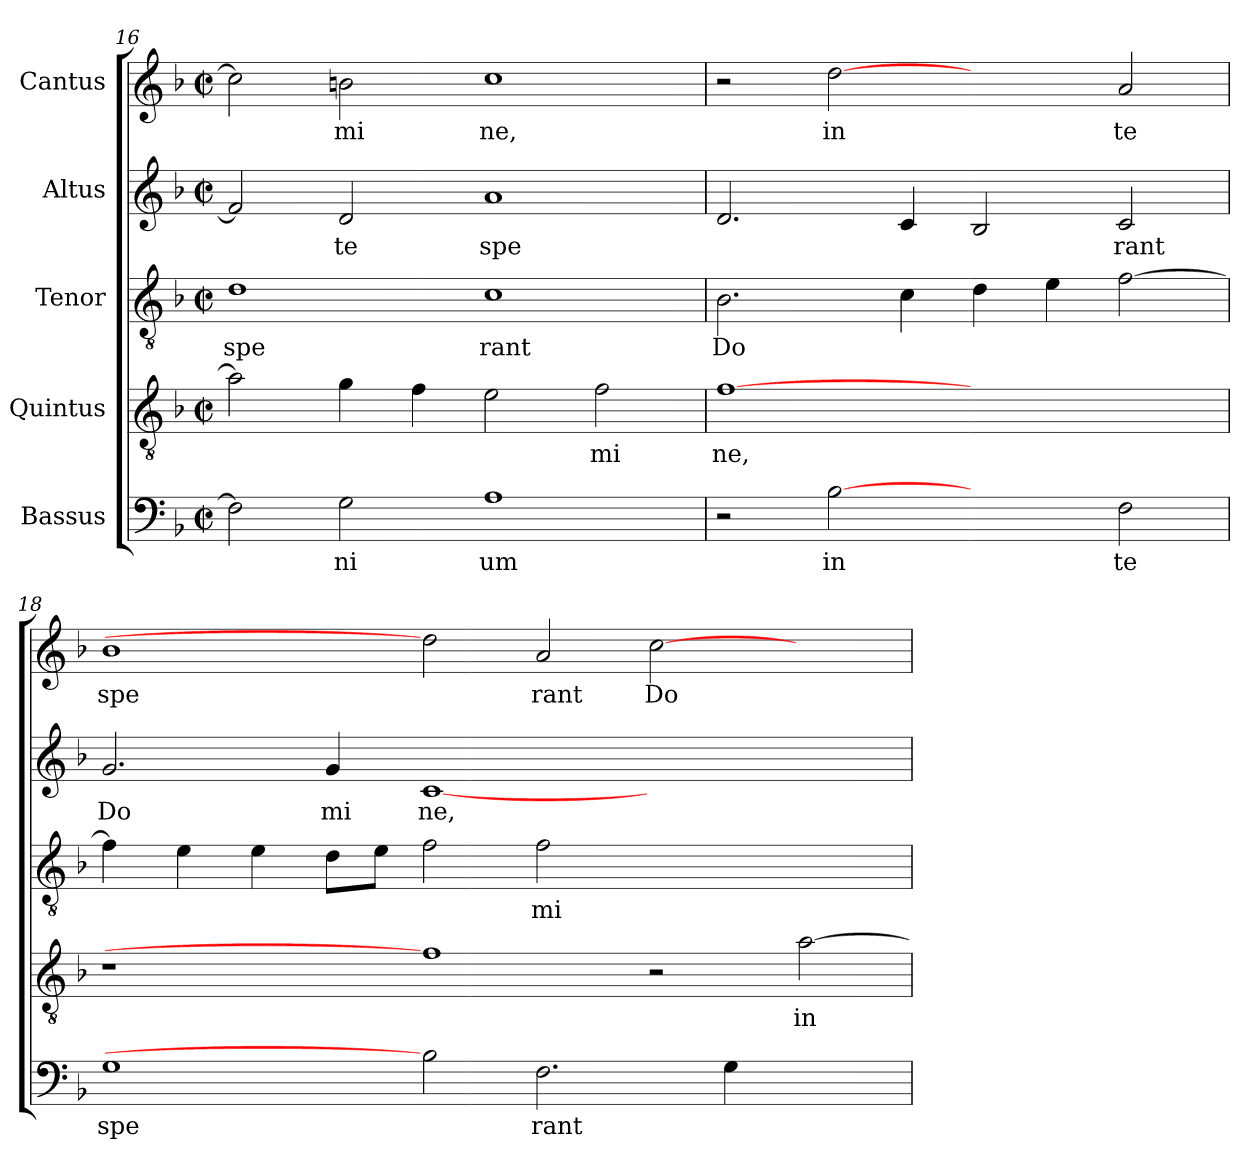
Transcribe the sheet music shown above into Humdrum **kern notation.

**kern	**text	**kern	**text	**kern	**text	**kern	**text	**kern	**text
*part5	*part5	*part4	*part4	*part3	*part3	*part2	*part2	*part1	*part1
*staff5	*staff5	*staff4	*staff4	*staff3	*staff3	*staff2	*staff2	*staff1	*staff1
*I"Bassus	*	*I"Quintus	*	*I"Tenor	*	*I"Altus	*	*I"Cantus	*
*clefF4	*	*clefGv2	*	*clefGv2	*	*clefG2	*	*clefG2	*
*k[b-]	*	*k[b-]	*	*k[b-]	*	*k[b-]	*	*k[b-]	*
*F:	*	*F:	*	*F:	*	*F:	*	*F:	*
*M2/2	*	*M2/2	*	*M2/2	*	*M2/2	*	*M2/2	*
*met(c|)	*	*met(c|)	*	*met(c|)	*	*met(c|)	*	*met(c|)	*
=16	=16	=16	=16	=16	=16	=16	=16	=16	=16
!	!LO:LY:b:cj	!	!LO:LY:b:cj	!	!LO:LY:b:cj	!	!LO:LY:b:cj	!	!LO:LY:b:cj
2F\]	.	2a\]	.	1d	spe	2f/]	.	2cc\]	.
!	!LO:LY:b:cj	!	!LO:LY:b:cj	!	!	!	!LO:LY:b:cj	!	!LO:LY:b:cj
2G\	ni	4g\	.	.	.	2d/	te	2b\	mi
!	!	!	!LO:LY:b:cj	!	!	!	!	!	!
.	.	4f\	.	.	.	.	.	.	.
!	!LO:LY:b:cj	!	!LO:LY:b:cj	!	!LO:LY:b:cj	!	!LO:LY:b:cj	!	!LO:LY:b:cj
1A	um	2e\	.	1c	rant	1a	spe	1cc	ne,
!	!	!	!LO:LY:b:cj	!	!	!	!	!	!
.	.	2f\	mi	.	.	.	.	.	.
=17	=17	=17	=17	=17	=17	=17	=17	=17	=17
!	!	!	!LO:LY:b:cj	!	!LO:LY:b:cj	!	!LO:LY:b:cj	!	!
2r	.	[1f	ne,	2.B-\	Do	2.d/	.	2r	.
!	!LO:LY:b:cj	!	!	!	!	!	!	!	!LO:LY:b:cj
[2B-	in	.	.	.	.	.	.	[2dd	in
!	!	!	!	!	!LO:LY:b:cj	!	!LO:LY:b:cj	!	!
.	.	.	.	4c\	.	4c/	.	.	.
!	!	!	!	!	!LO:LY:b:cj	!	!LO:LY:b:cj	!	!
2ryy	.	1ryy	.	4d\	.	2B-/	.	2ryy	.
!	!	!	!	!	!LO:LY:b:cj	!	!	!	!
.	.	.	.	4e\	.	.	.	.	.
!	!LO:LY:b:cj	!	!	!	!LO:LY:b:cj	!	!LO:LY:b:cj	!	!LO:LY:b:cj
2F\	te	.	.	[>2f\	.	2c/	rant	2a/	te
=18	=18	=18	=18	=18	=18	=18	=18	=18	=18
!	!LO:LY:b:cj	!	!	!	!LO:LY:b:cj	!	!LO:LY:b:cj	!	!LO:LY:b:cj
1G	spe	1r	.	4f\]	.	2.g/	Do	1b-	spe
!	!	!	!	!	!LO:LY:b:cj	!	!	!	!
.	.	.	.	4e\	.	.	.	.	.
!	!	!	!	!	!LO:LY:b:cj	!	!	!	!
.	.	.	.	4e\	.	.	.	.	.
!	!	!	!	!	!LO:LY:b:cj	!	!LO:LY:b:cj	!	!
.	.	.	.	8d\L	.	4g/	mi	.	.
!	!	!	!	!	!LO:LY:b:cj	!	!	!	!
.	.	.	.	8e\J	.	.	.	.	.
!	!	!	!	!	!LO:LY:b:cj	!	!LO:LY:b:cj	!	!
2B-]	.	1f]	.	2f\	.	[>1c	ne,	2dd]	.
!	!LO:LY:b:cj	!	!	!	!LO:LY:b:cj	!	!	!	!LO:LY:b:cj
2.F\	rant	.	.	2f\	mi	.	.	2a/	rant
!	!	!	!	!	!	!	!	!	!LO:LY:b:cj
.	.	2r	.	1ryy	.	1ryy	.	[>2cc\	Do
!	!LO:LY:b:cj	!	!	!	!	!	!	!	!
4G\	.	.	.	.	.	.	.	.	.
!	!	!	!LO:LY:b:cj	!	!	!	!	!	!
2ryy	.	[>2a\	in	.	.	.	.	2ryy	.
=	=	=	=	=	=	=	=	=	=
*-	*-	*-	*-	*-	*-	*-	*-	*-	*-
